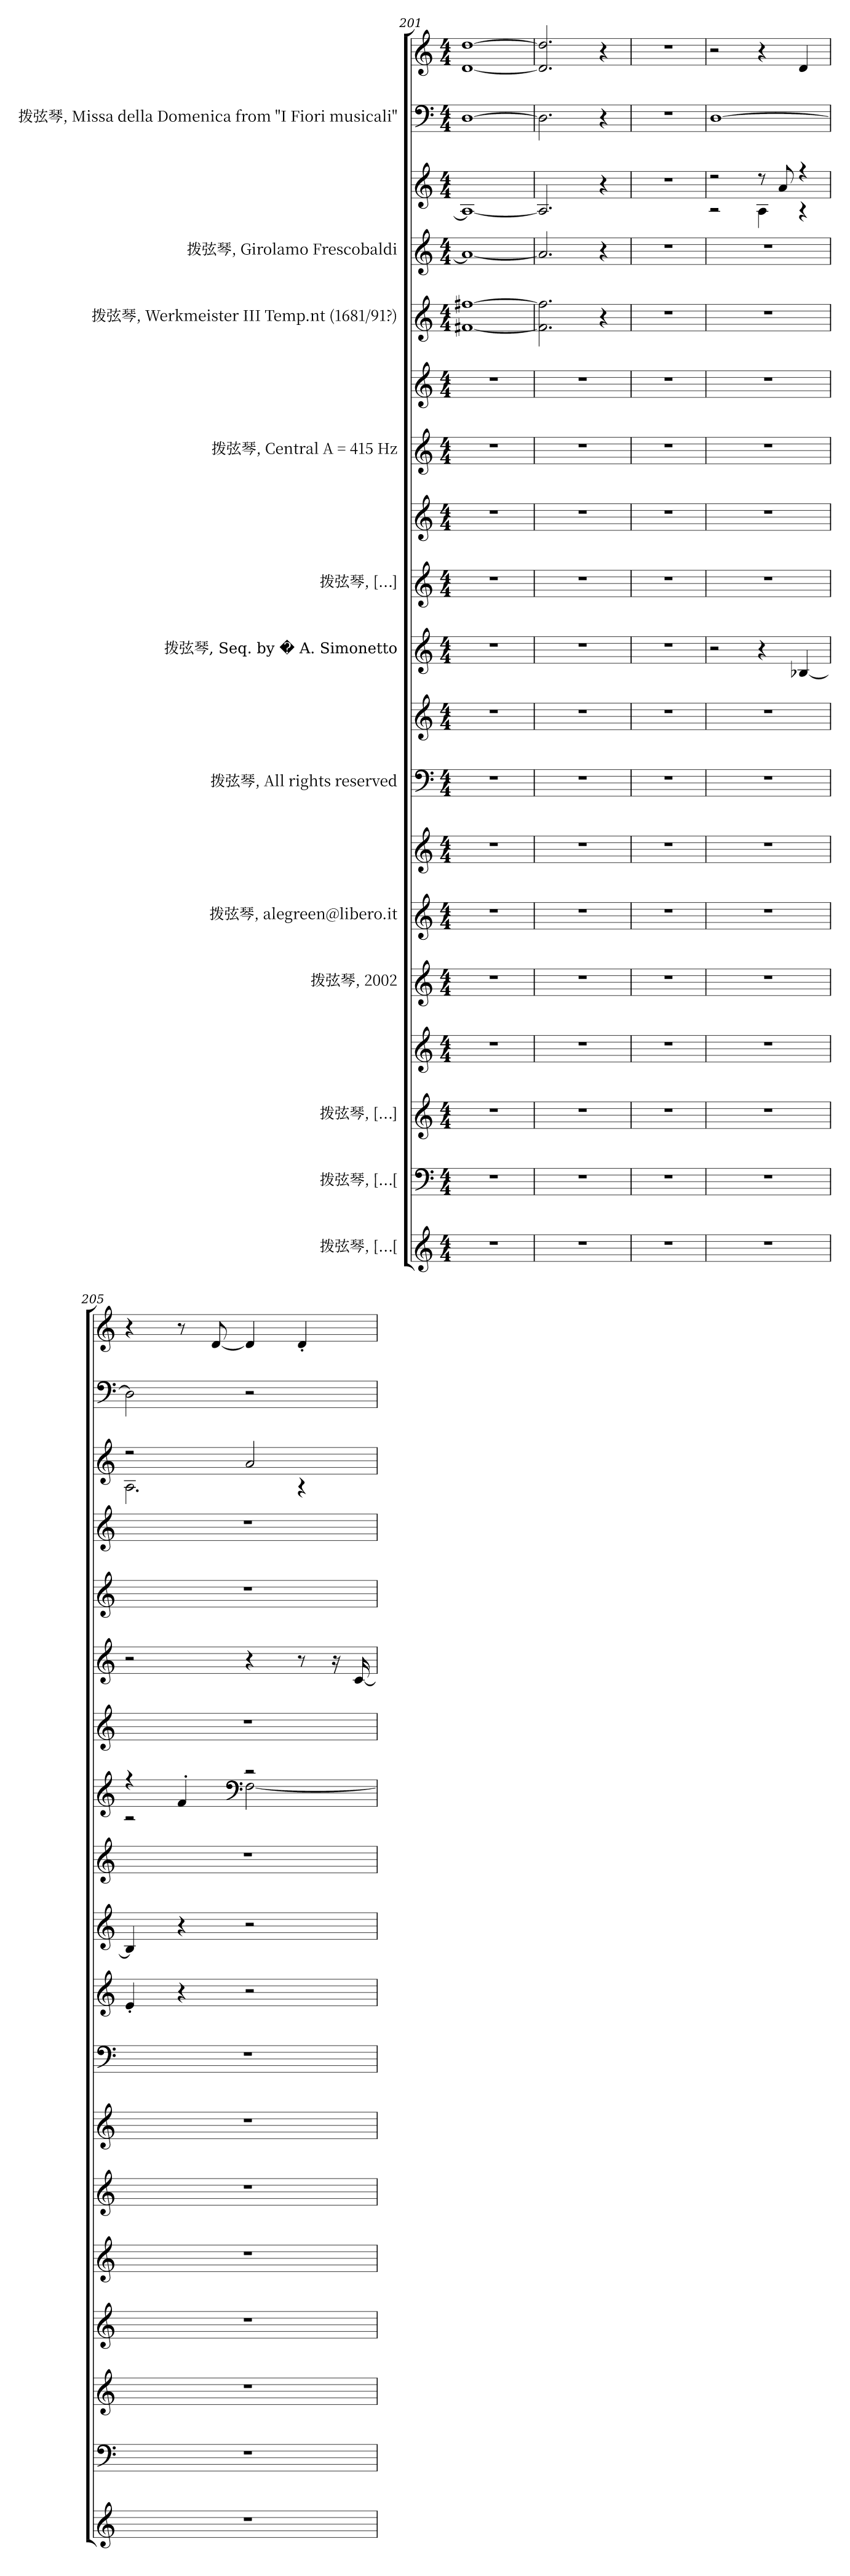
**kern	**kern	**kern	**kern	**kern	**kern	**kern	**kern	**kern	**kern	**kern	**kern	**kern	**kern	**kern	**kern	**kern	**kern	**kern
*part12	*part11	*part10	*part10	*part9	*part8	*part8	*part7	*part7	*part6	*part5	*part5	*part4	*part4	*part3	*part2	*part2	*part1	*part1
*staff19	*staff18	*staff17	*staff16	*staff15	*staff14	*staff13	*staff12	*staff11	*staff10	*staff9	*staff8	*staff7	*staff6	*staff5	*staff4	*staff3	*staff2	*staff1
*I"拨弦琴, [...[	*I"拨弦琴, [...[	*I"拨弦琴, [...]	*	*I"拨弦琴, 2002	*I"拨弦琴, alegreen@libero.it	*	*I"拨弦琴, All rights reserved	*	*I"拨弦琴, Seq. by � A. Simonetto	*I"拨弦琴, [...]	*	*I"拨弦琴, Central A = 415 Hz	*	*I"拨弦琴, Werkmeister III Temp.nt (1681/91?)	*I"拨弦琴, Girolamo Frescobaldi	*	*I"拨弦琴, Missa della Domenica from &quot;I Fiori musicali&quot;	*
*clefG2	*clefF4	*clefG2	*clefG2	*clefG2	*clefG2	*clefG2	*clefF4	*clefG2	*clefG2	*clefG2	*clefG2	*clefG2	*clefG2	*clefG2	*clefG2	*clefG2	*clefF4	*clefG2
*k[]	*k[]	*k[]	*k[]	*k[]	*k[]	*k[]	*k[]	*k[]	*k[]	*k[]	*k[]	*k[]	*k[]	*k[]	*k[]	*k[]	*k[]	*k[]
*M4/4	*M4/4	*M4/4	*M4/4	*M4/4	*M4/4	*M4/4	*M4/4	*M4/4	*M4/4	*M4/4	*M4/4	*M4/4	*M4/4	*M4/4	*M4/4	*M4/4	*M4/4	*M4/4
=201	=201	=201	=201	=201	=201	=201	=201	=201	=201	=201	=201	=201	=201	=201	=201	=201	=201	=201
1r	1r	1r	1r	1r	1r	1r	1r	1r	1r	1r	1r	1r	1r	[1f#X [1ff#X	1a_	1A_	[1D	[1d [1dd
=202	=202	=202	=202	=202	=202	=202	=202	=202	=202	=202	=202	=202	=202	=202	=202	=202	=202	=202
1r	1r	1r	1r	1r	1r	1r	1r	1r	1r	1r	1r	1r	1r	2.f#\] 2.ff#\]	2.a/]	2.A/]	2.D\]	2.d/] 2.dd/]
.	.	.	.	.	.	.	.	.	.	.	.	.	.	4r	4r	4r	4r	4r
=203	=203	=203	=203	=203	=203	=203	=203	=203	=203	=203	=203	=203	=203	=203	=203	=203	=203	=203
1r	1r	1r	1r	1r	1r	1r	1r	1r	1r	1r	1r	1r	1r	1r	1r	1r	1r	1r
=204	=204	=204	=204	=204	=204	=204	=204	=204	=204	=204	=204	=204	=204	=204	=204	=204	=204	=204
*	*	*	*	*	*	*	*	*	*	*	*	*	*	*	*	*^	*	*
1r	1r	1r	1r	1r	1r	1r	1r	1r	2r	1r	1r	1r	1r	1r	1r	2r	2r	[1D	2r
.	.	.	.	.	.	.	.	.	4r	.	.	.	.	.	.	8r	4A\	.	4r
.	.	.	.	.	.	.	.	.	.	.	.	.	.	.	.	8a/	.	.	.
.	.	.	.	.	.	.	.	.	[4B-X/	.	.	.	.	.	.	4r	4r	.	4d/
!!LO:PB:g=z
=205	=205	=205	=205	=205	=205	=205	=205	=205	=205	=205	=205	=205	=205	=205	=205	=205	=205	=205	=205
*	*	*	*	*	*	*	*	*	*	*	*^	*	*	*	*	*	*	*	*
1r	1r	1r	1r	1r	1r	1r	1r	4e'/	4B-/]	1r	4r	2r	1r	2r	1r	1r	2r	2.A\	2D\]	4r
.	.	.	.	.	.	.	.	4r	4r	.	4f'/	.	.	.	.	.	.	.	.	8r
.	.	.	.	.	.	.	.	.	.	.	.	.	.	.	.	.	.	.	.	[8d/
*	*	*	*	*	*	*	*	*	*	*	*clefF4	*	*	*	*	*	*	*	*	*
.	.	.	.	.	.	.	.	2r	2r	.	2r	[2F\	.	4r	.	.	2a/	.	2r	4d/]
.	.	.	.	.	.	.	.	.	.	.	.	.	.	8r	.	.	.	4r	.	4d'/
.	.	.	.	.	.	.	.	.	.	.	.	.	.	16r	.	.	.	.	.	.
.	.	.	.	.	.	.	.	.	.	.	.	.	.	[16c/	.	.	.	.	.	.
*	*	*	*	*	*	*	*	*	*	*	*v	*v	*	*	*	*	*v	*v	*	*
=	=	=	=	=	=	=	=	=	=	=	=	=	=	=	=	=	=	=
*-	*-	*-	*-	*-	*-	*-	*-	*-	*-	*-	*-	*-	*-	*-	*-	*-	*-	*-
